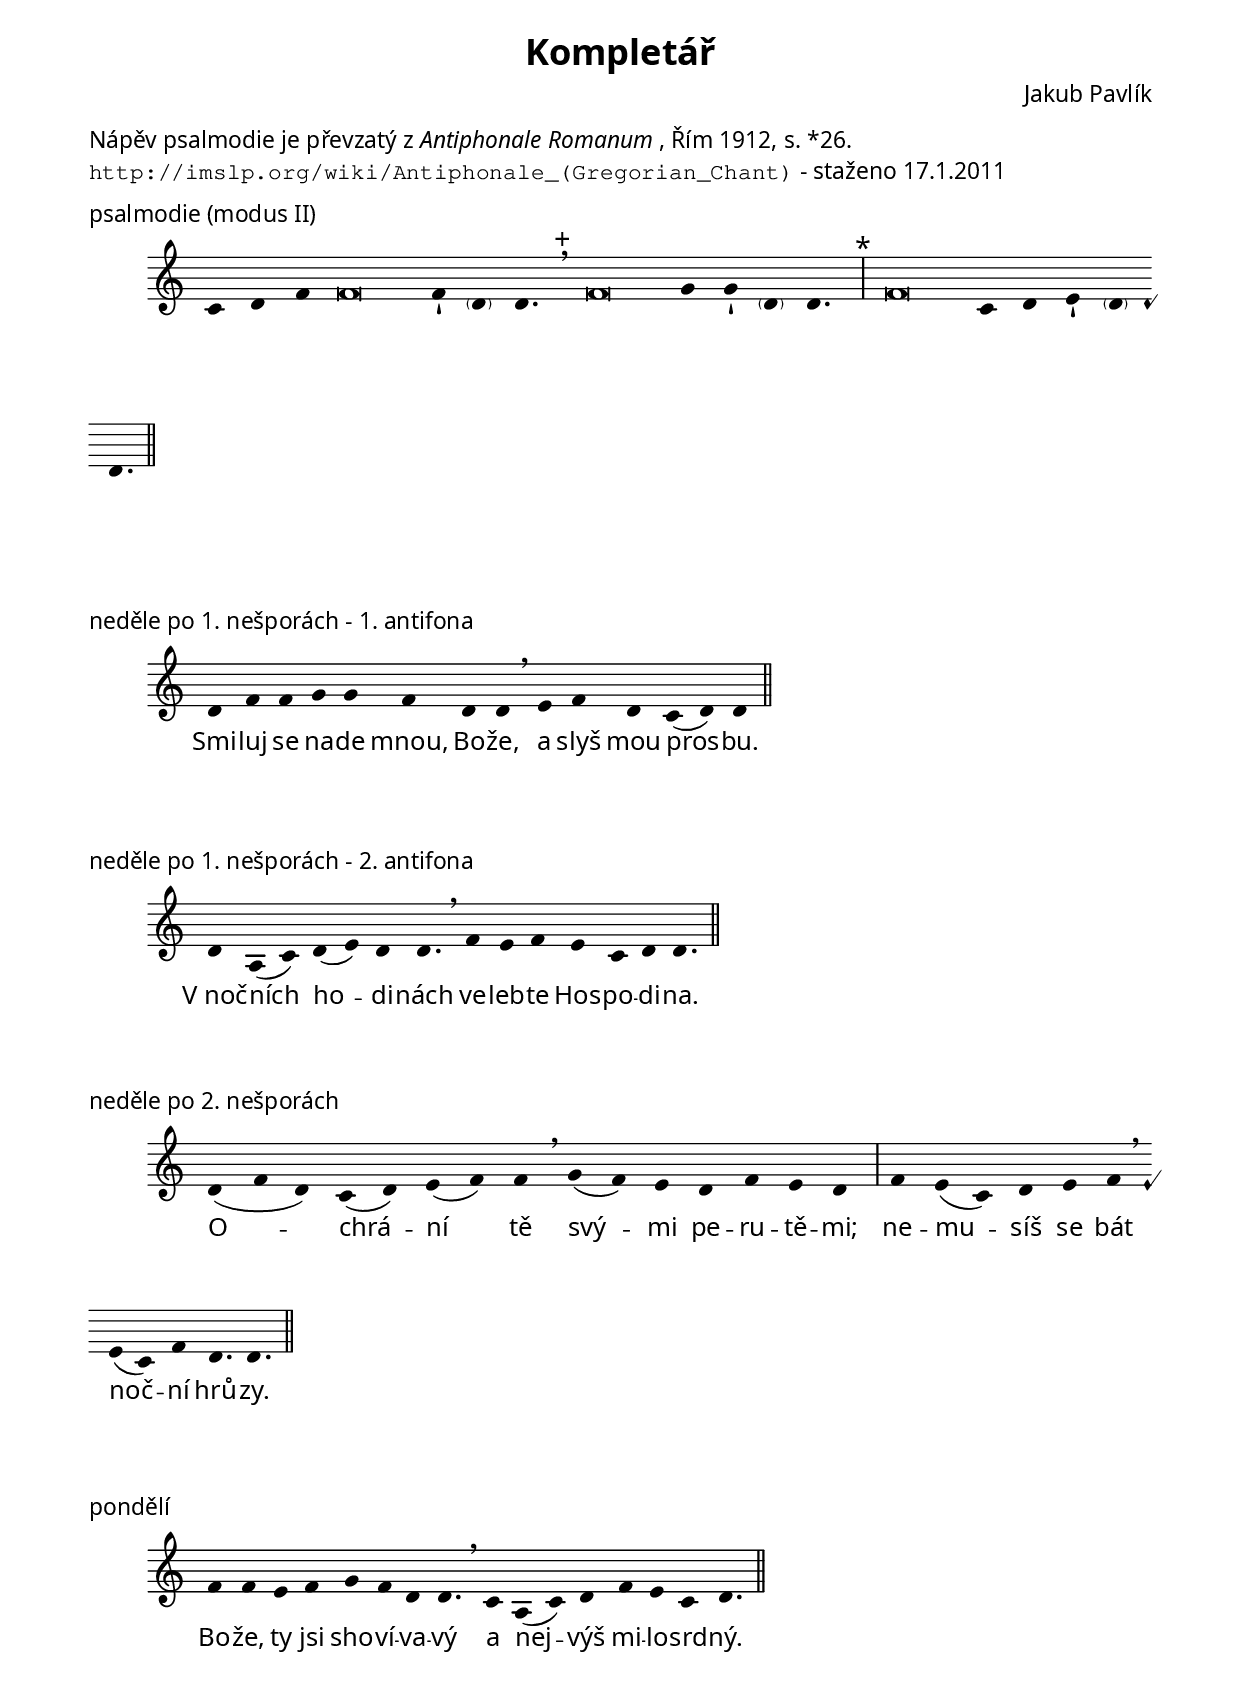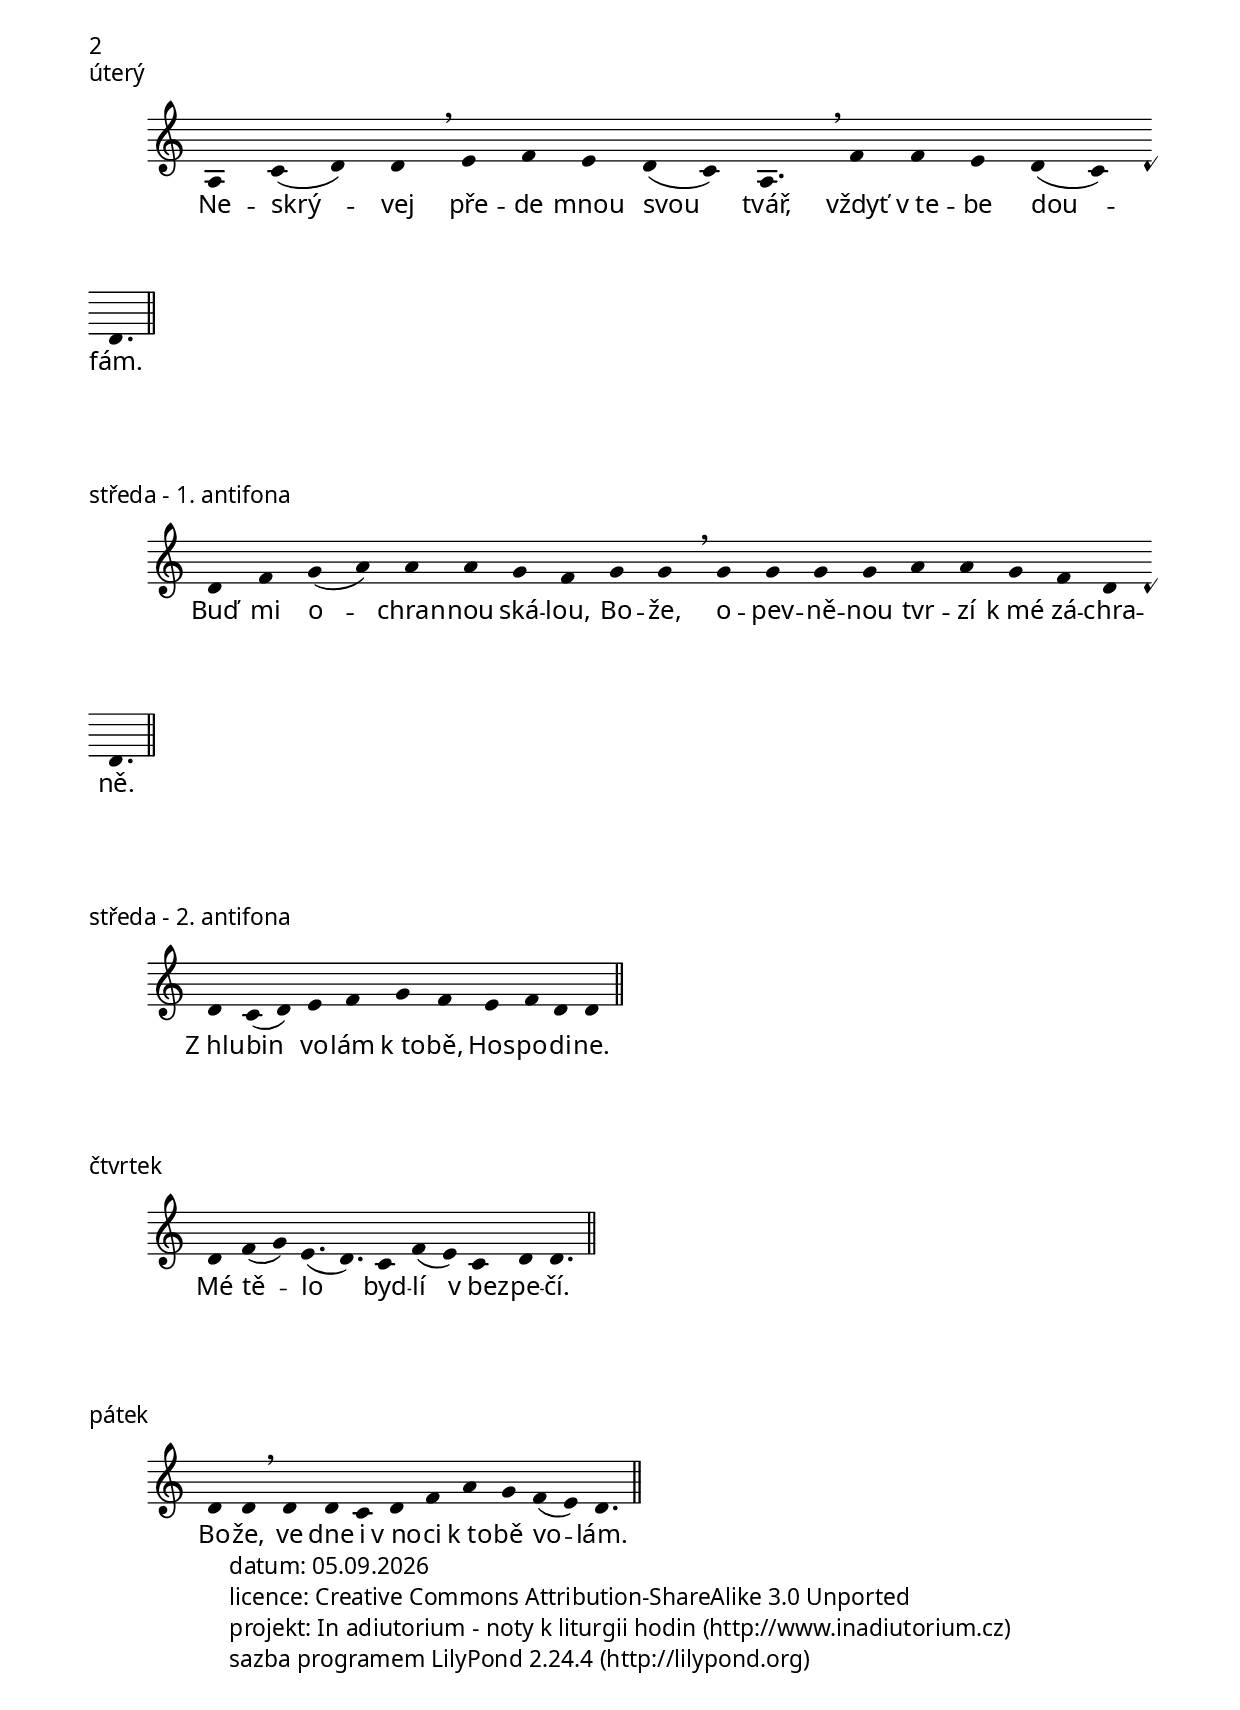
\version "2.12.3"

\header {
  title = "Kompletář"
  composer = "Jakub Pavlík"
}

\include "spolecne.ly"

\paper {
  ragged-bottom=##f
  ragged-last-bottom=##f
}

\markup {
  \wordwrap {
    Nápěv psalmodie je převzatý z \italic{Antiphonale Romanum}, Řím 1912, s. *26.
    \typewriter{http://imslp.org/wiki/Antiphonale_(Gregorian_Chant)} - 
    staženo 17.1.2011
  }
}

\score {
  \relative c' {
    \choralniRezim
    
    c d f f\breve f4-| \parenthesize d d4. \breathe \mark "+"
    f\breve g4 g-| \parenthesize d d4. \bar "|" \mark "*"
    f\breve c4 d e-| \parenthesize d d4. \bar "||"
  }
  \header {
    piece = "psalmodie (modus II)"
  }
}

\score {
  \relative c' {
    \choralniRezim

    d4 f f g g f d d \breathe e f d c( d) d \bar "||"
  }
  \addlyrics {
    Smi -- luj se na -- de mnou, Bo -- že, a slyš mou pros -- bu.
  }
  \header {
    piece = "neděle po 1. nešporách - 1. antifona"
  }
}

\score {
  \relative c' {
    \choralniRezim
    d4 a( c) d( e) d d4. \breathe
    f4 e f e c d d4. \bar "||"
  }
  \addlyrics {
    V_noč -- ních ho -- di -- nách ve -- leb -- te Hos -- po -- di -- na.
  }
  \header {
    piece = "neděle po 1. nešporách - 2. antifona"
  }
}

\score {
  \relative c' {
    \choralniRezim
    d4( f d) c( d) e( f) f \breathe
    g( f) e d f e d \bar "|"
    f e( c) d e f \breathe
    e( c) f d4. d4. \bar "||"
  }
  \addlyrics {
    O -- chrá -- ní tě svý -- mi pe -- ru -- tě -- mi;
    ne -- mu -- síš se bát noč -- ní hrů -- zy.
  }
  \header {
    piece = "neděle po 2. nešporách"
  }
}

\score {
  \relative c' {
    \choralniRezim
    f4 f e f g f d d4. \breathe
    c4 a( c) d f e c d4. \bar "||"
  }
  \addlyrics {
    Bo -- že, ty jsi sho -- ví -- va -- vý a nej -- výš mi -- lo -- srd -- ný.
  }
  \header {
    piece = "pondělí"
  }
}

\pageBreak % -----------------------------------------

\score {
  \relative c' {
    \choralniRezim
    a4 c( d) d \breathe
    e f e d( c) a4. \breathe
    f'4 f e d( c) d4. \bar "||"
  }
  \addlyrics {
    Ne -- skrý -- vej pře -- de mnou svou tvář,
    vždyť v_te -- be dou -- fám.
  }
  \header {
    piece = "úterý"
  }
}

\score {
  \relative c' {
    \choralniRezim
    d4 f g( a) a a g f g g \breathe
    g g g g a a g f d4 d4. \bar "||"
  }
  \addlyrics {
    Buď mi o -- chran -- nou ská -- lou, Bo -- že,
    o -- pev -- ně -- nou tvr -- zí k_mé zá -- chra -- ně.
  }
  \header {
    piece = "středa - 1. antifona"
  }
}

\score {
  \relative c' {
    \choralniRezim
    d4 c( d) e f g f e f d d \bar "||"
  }
  \addlyrics {
    Z_hlu -- bin vo -- lám k_to -- bě, Hos -- po -- di -- ne.
  }
  \header {
    piece = "středa - 2. antifona"
  }
}

\score {
  \relative c' {
    \choralniRezim
    d4 f( g) e4.( d) c4 f( e) c d d4. \bar "||"
  }
  \addlyrics {
    Mé tě -- lo byd -- lí v_bez -- pe -- čí.
  }
  \header {
    piece = "čtvrtek"
  }
}

\score {
  \relative c' {
    \choralniRezim
    d4 d \breathe
    d d c d f a g f( e) d4. \bar "||"
  }
  \addlyrics {
    Bo -- že, ve dne i v_no -- ci k_to -- bě vo -- lám.
  }
  \header {
    piece = "pátek"
  }
}

%{

% Tady je nachystana sazba choralniho napevu zalmu a antifony pro dobu
% velikonocni, ale zakomentovana, protoze LilyPond si se sazbou gregorianskeho
% choralu umi jen velmi spatne poradit.

\include "gregorian.ly"

\bookpart {
  \header {
    subtitle = "Doba velikonoční"
  }

  \markup {
    \justify {
      Pro dobu velikonoční přebírám nápěv psalmodie a antifonu beze změny
      z Liber usualis.
    }
  }
  
  \score {
    \new VaticanaVoice = "cantuspsalmi" {
      \relative c' {
        \override Staff.StaffSymbol #'color = #(x11-color 'black)

        \clef "vaticana-do3"
        
        g4 a c c c\accentus \[ \cavum a \] \augmentum a
        \divisioMinima \mark "+"
        
        c c c c d\accentus \[ \cavum c \] \augmentum c
        \divisioMaxima \mark "*"
        
        c c c b c a\accentus \[ \cavum g \] \augmentum g
        \finalis
      }
    }
    \header {
    piece = "psalmodie, modus VIII G"
    }
  }

  \score {
    <<
      \new VaticanaVoice = "cantusantiphonae" {
        \relative c' {
          \override Staff.StaffSymbol #'color = #(x11-color 'black)

          \clef "vaticana-do3"
          
          g g\ictus a \[ g \flexa f \] 
          \divisioMinima
          
          a c \[ b \pes c \] \[ \virga a \inclinatum g \inclinatum f \]
          
          \[ g \pes a \] a \augmentum g4 \augmentum g4
          \finalis
        }
      }
      \new Lyrics \lyricsto "cantusantiphonae" {
        Al -- le -- lú -- ia, al -- le -- lú -- ia, al -- le -- lú -- ia.
      }
    >>
    \header {
      piece = "antifona"
    }
  }
}

%}
